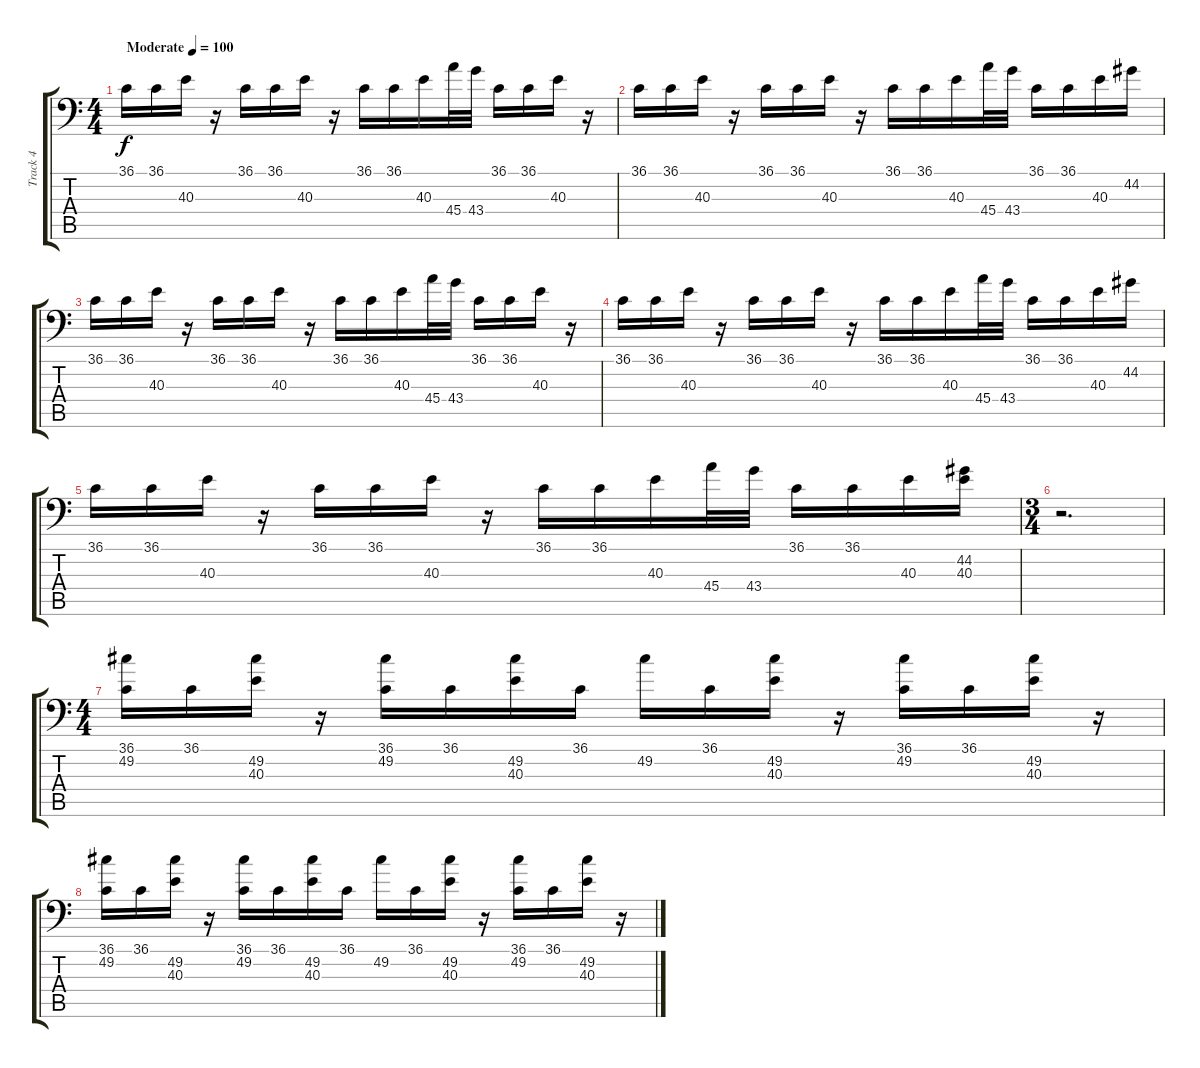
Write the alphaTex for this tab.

\track ("Track 4" "Track 4") {instrument acousticgrandpiano}
\staff {score tabs}
\tuning (C-1 C-1 C-1 C-1 C-1 C-1) {hide}
\ts (4 4)
\tempo (100 "Moderate")
\clef f4
\ks c
36.1.16{dy f instrument acousticgrandpiano} 36.1.16 40.3.16 r.16 36.1.16 36.1.16 40.3.16 r.16 36.1.16 36.1.16 40.3.16 45.4.32 43.4.32 36.1.16 36.1.16 40.3.16 r.16 |
36.1.16 36.1.16 40.3.16 r.16 36.1.16 36.1.16 40.3.16 r.16 36.1.16 36.1.16 40.3.16 45.4.32 43.4.32 36.1.16 36.1.16 40.3.16 44.2.16 |
36.1.16 36.1.16 40.3.16 r.16 36.1.16 36.1.16 40.3.16 r.16 36.1.16 36.1.16 40.3.16 45.4.32 43.4.32 36.1.16 36.1.16 40.3.16 r.16 |
36.1.16 36.1.16 40.3.16 r.16 36.1.16 36.1.16 40.3.16 r.16 36.1.16 36.1.16 40.3.16 45.4.32 43.4.32 36.1.16 36.1.16 40.3.16 44.2.16 |
36.1.16 36.1.16 40.3.16 r.16 36.1.16 36.1.16 40.3.16 r.16 36.1.16 36.1.16 40.3.16 45.4.32 43.4.32 36.1.16 36.1.16 40.3.16 (44.2 40.3).16 |
\ts (3 4)
r.2{d} |
\ts (4 4)
(36.1 49.2).16 36.1.16 (49.2 40.3).16 r.16 (36.1 49.2).16 36.1.16 (49.2 40.3).16 36.1.16 49.2.16 36.1.16 (49.2 40.3).16 r.16 (36.1 49.2).16 36.1.16 (49.2 40.3).16 r.16 |
(36.1 49.2).16 36.1.16 (49.2 40.3).16 r.16 (36.1 49.2).16 36.1.16 (49.2 40.3).16 36.1.16 49.2.16 36.1.16 (49.2 40.3).16 r.16 (36.1 49.2).16 36.1.16 (49.2 40.3).16 r.16
